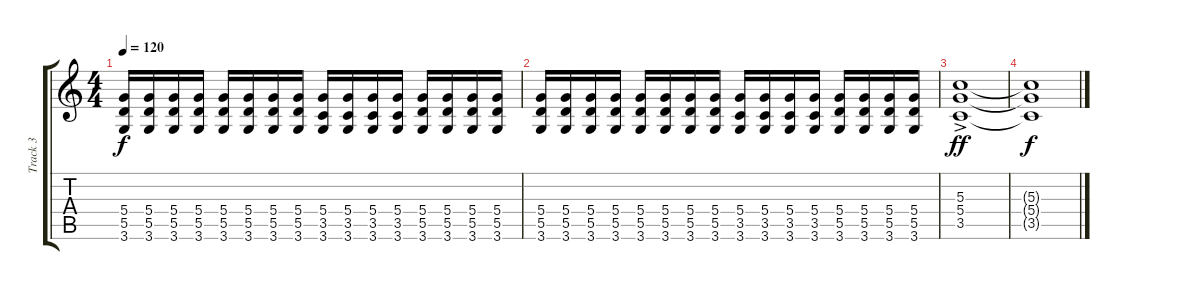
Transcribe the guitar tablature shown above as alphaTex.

\track ("Track 3" "Track 3") {instrument overdrivenguitar}
\staff {score tabs}
\tuning (E4 B3 G3 D3 A2 E2) {hide}
\ts (4 4)
\tempo 120
\clef g2
\ks c
(5.4 5.5 3.6).16{dy f} (5.4 5.5 3.6).16 (5.4 5.5 3.6).16 (5.4 5.5 3.6).16 (5.4 5.5 3.6).16 (5.4 5.5 3.6).16 (5.4 5.5 3.6).16 (5.4 5.5 3.6).16 (5.4 3.5 3.6).16 (5.4 3.5 3.6).16 (5.4 3.5 3.6).16 (5.4 3.5 3.6).16 (5.4 5.5 3.6).16 (5.4 5.5 3.6).16 (5.4 5.5 3.6).16 (5.4 5.5 3.6).16 |
(5.4 5.5 3.6).16 (5.4 5.5 3.6).16 (5.4 5.5 3.6).16 (5.4 5.5 3.6).16 (5.4 5.5 3.6).16 (5.4 5.5 3.6).16 (5.4 5.5 3.6).16 (5.4 5.5 3.6).16 (5.4 3.5 3.6).16 (5.4 3.5 3.6).16 (5.4 3.5 3.6).16 (5.4 3.5 3.6).16 (5.4 5.5 3.6).16 (5.4 5.5 3.6).16 (5.4 5.5 3.6).16 (5.4 5.5 3.6).16 |
(5.3 5.4{ac} 3.5{ac}).1{dy ff} |
(5.3{t} 5.4{t} 3.5{t}).1{dy f}
